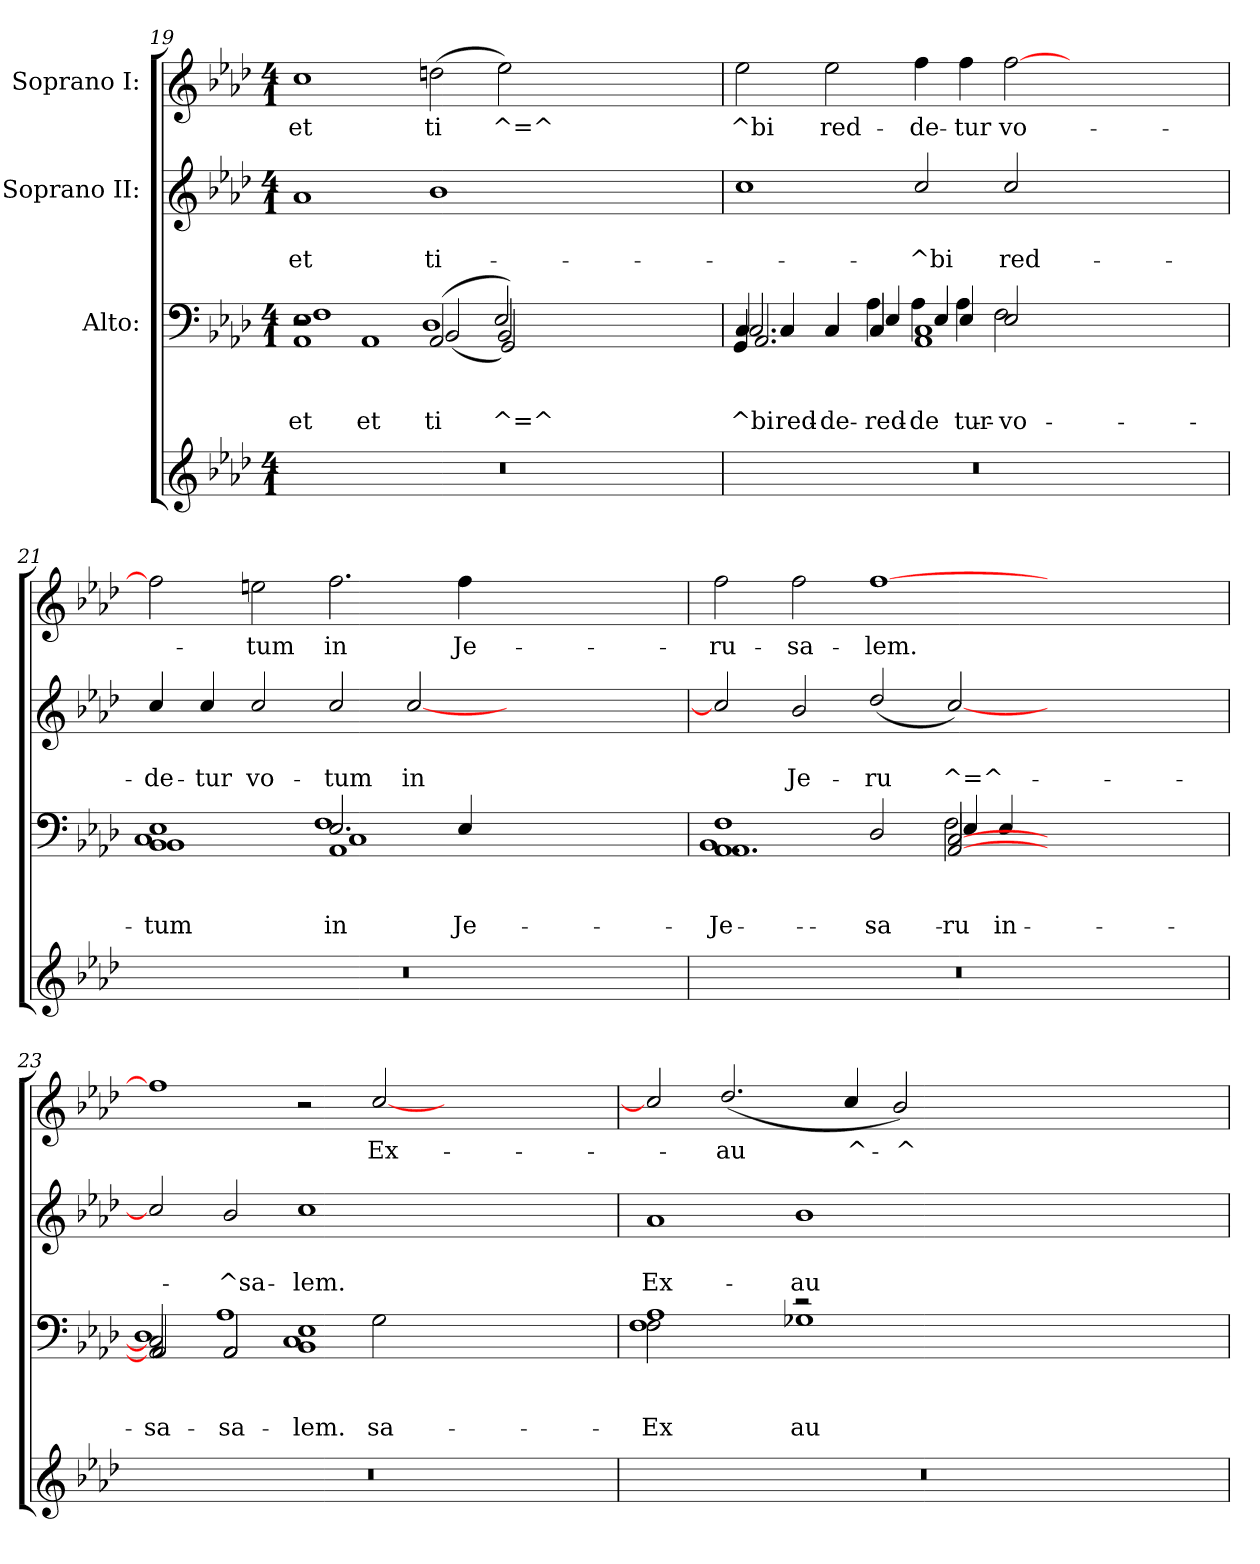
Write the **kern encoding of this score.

**kern	**kern	**text	**text	**text	**kern	**text	**text	**kern	**text
*part4	*part3	*part3	*part3	*part3	*part2	*part2	*part2	*part1	*part1
*staff4	*staff3	*staff3	*staff3	*staff3	*staff2	*staff2	*staff2	*staff1	*staff1
*	*I"Alto:	*	*	*	*I"Soprano II:	*	*	*I"Soprano I:	*
*clefG2	*clefF4	*	*	*	*clefG2	*	*	*clefG2	*
*k[b-e-a-d-]	*k[b-e-a-d-]	*	*	*	*k[b-e-a-d-]	*	*	*k[b-e-a-d-]	*
*A-:	*A-:	*	*	*	*A-:	*	*	*A-:	*
*M4/1	*M4/1	*	*	*	*M4/1	*	*	*M4/1	*
=19	=19	=19	=19	=19	=19	=19	=19	=19	=19
!	!	!	!	!LO:LY:b	!	!	!	!	!
*	*^	*	*	*	*	*	*	*	*
!	!	!	!	!	!LO:LY:b	!	!	!	!	!
*	*^	*^	*	*	*	*	*	*	*	*
!	!	!	!	!	!	!	!LO:LY:b	!	!	!LO:LY:b	!	!LO:LY:b
00r	1AA-	1E-	2r	1F	.	.	-et	1a-	.	et	1cc	et
!	!	!	!	!	!	!	!LO:LY:b	!	!	!	!	!
.	.	.	1AA-	.	.	.	-et	.	.	.	.	.
!	!	!	!	!	!	!	!LO:LY:b	!	!	!	!	!
!	!	!	!	!	!	!	!LO:LY:b	!	!	!	!	!
!	!	!	!	!	!	!	!LO:LY:b	!	!	!LO:LY:b	!	!LO:LY:b
.	(<2AA-/	1D-	.	(<2BB-/	.	.	ti	1b-	.	ti-	(>2ddn\	ti
!	!	!	!	!	!	!	!LO:LY:b	!	!	!	!	!
!	!	!	!	!	!	!	!LO:LY:b	!	!	!	!	!
!	!	!	!	!	!	!	!LO:LY:b	!	!	!	!	!LO:LY:b
.	2BB-/)	.	2GG/	2E-/)	.	.	^=^	.	.	.	2ee-\)	^=^
.	0ryy	0ryy	0ryy	0ryy	.	.	.	0ryy	.	.	0ryy	.
!!LO:LB:g=z
=20	=20	=20	=20	=20	=20	=20	=20	=20	=20	=20	=20	=20
!	!	!	!	!	!	!	!LO:LY:b	!	!	!	!	!
!	!	!	!	!	!	!	!LO:LY:b	!	!	!	!	!
!	!	!	!	!	!	!	!LO:LY:b	!	!	!	!	!
!	!	!	!	!	!	!	!LO:LY:b	!	!	!	!	!LO:LY:b
00r	4C/	2.C/	4GG/	2.AA-/	.	.	-^bi	1cc	.	.	2ee-\	^bi
!	!	!	!	!	!	!	!LO:LY:b	!	!	!	!	!
!	!	!	!	!	!	!	!LO:LY:b	!	!	!	!	!
.	4C/	.	4C/	.	.	.	red-	.	.	.	.	.
!	!	!	!	!	!	!	!LO:LY:b	!	!	!	!	!
!	!	!	!	!	!	!	!LO:LY:b	!	!	!	!	!LO:LY:b
.	4C/	.	4C/	.	.	.	-de-	.	.	.	2ee-\	red-
!	!	!	!	!	!	!	!LO:LY:b	!	!	!	!	!
!	!	!	!	!	!	!	!LO:LY:b	!	!	!	!	!
!	!	!	!	!	!	!	!LO:LY:b	!	!	!	!	!
!	!	!	!	!	!	!	!LO:LY:b	!	!	!	!	!
.	4C/	4E-/	4C/	4A-\	.	.	red-	.	.	.	.	.
!	!	!	!	!	!	!	!LO:LY:b	!	!	!	!	!
!	!	!	!	!	!	!	!LO:LY:b	!	!	!	!	!
!	!	!	!	!	!	!	!LO:LY:b	!	!	!	!	!
!	!	!	!	!	!	!	!LO:LY:b	!	!	!LO:LY:b	!	!LO:LY:b
.	1C	4E-/	1AA-	4A-\	.	.	-de-	2cc/	.	-^bi	4ff\	-de-
!	!	!	!	!	!	!	!LO:LY:b	!	!	!	!	!
!	!	!	!	!	!	!	!LO:LY:b	!	!	!	!	!LO:LY:b
.	.	4E-/	.	4A-\	.	.	-tur-	.	.	.	4ff\	-tur
!	!	!	!	!	!	!	!LO:LY:b	!	!	!	!	!
!	!	!	!	!	!	!	!LO:LY:b	!	!	!LO:LY:b	!	!LO:LY:b
.	.	2E-/	.	2F\	.	.	-vo	2cc/	.	red-	[>2ff\	vo-
.	0ryy	0ryy	0ryy	0ryy	.	.	.	0ryy	.	.	0ryy	.
=21	=21	=21	=21	=21	=21	=21	=21	=21	=21	=21	=21	=21
!	!	!	!	!	!	!	!LO:LY:b	!	!	!	!	!
!	!	!	!	!	!	!	!LO:LY:b	!	!	!	!	!
!	!	!	!	!	!	!	!LO:LY:b	!	!	!	!	!
!	!	!	!	!	!	!	!LO:LY:b	!	!	!LO:LY:b	!	!
00r	1BB-	1E-	1BB-	1C	.	.	tum	4cc/	.	-de-	2ff\]	.
!	!	!	!	!	!	!	!	!	!	!LO:LY:b	!	!
.	.	.	.	.	.	.	.	4cc/	.	-tur	.	.
!	!	!	!	!	!	!	!	!	!	!LO:LY:b	!	!LO:LY:b
.	.	.	.	.	.	.	.	2cc/	.	vo-	2een\	-tum
!	!	!	!	!	!	!	!LO:LY:b	!	!	!	!	!
!	!	!	!	!	!	!	!LO:LY:b	!	!	!	!	!
!	!	!	!	!	!	!	!LO:LY:b	!	!	!	!	!
!	!	!	!	!	!	!	!LO:LY:b	!	!	!LO:LY:b	!	!LO:LY:b
.	1AA-	2.E-/	1C	1F	.	.	in	2cc/	.	-tum	2.ff\	in
!	!	!	!	!	!	!	!	!	!	!LO:LY:b	!	!
.	.	.	.	.	.	.	.	[<2cc/	.	in	.	.
!	!	!	!	!	!	!	!LO:LY:b	!	!	!	!	!LO:LY:b
.	.	4E-/	.	.	.	.	Je-	.	.	.	4ff\	Je-
.	0ryy	0ryy	0ryy	0ryy	.	.	.	0ryy	.	.	0ryy	.
=22	=22	=22	=22	=22	=22	=22	=22	=22	=22	=22	=22	=22
!	!	!	!	!	!	!	!LO:LY:b	!	!	!	!	!
!	!	!	!	!	!	!	!LO:LY:b	!	!	!	!	!
!	!	!	!	!	!	!	!LO:LY:b	!	!	!	!	!
!	!	!	!	!	!	!	!LO:LY:b	!	!	!	!	!LO:LY:b
00r	1.AA-	1F	1.AA-	1.BB-	.	.	-Je-	2cc/]	.	.	2ff\	-ru-
!	!	!	!	!	!	!	!	!	!	!LO:LY:b	!	!LO:LY:b
.	.	.	.	.	.	.	.	2b-/	.	Je-	2ff\	-sa-
!	!	!	!	!	!	!	!LO:LY:b	!	!	!LO:LY:b	!	!LO:LY:b
.	.	2D-/	.	.	.	.	-sa-	(<2dd-/	.	-ru	[>1ff	-lem.
!	!	!	!	!	!	!	!LO:LY:b	!	!	!	!	!
!	!	!	!	!	!	!	!LO:LY:b	!	!	!	!	!
!	!	!	!	!	!	!	!LO:LY:b	!	!	!	!	!
!	!	!	!	!	!	!	!LO:LY:b	!	!	!LO:LY:b	!	!
.	[<2C/	4E-/	[<2AA-/	2F\	.	.	-ru-	[<2cc/)	.	^=^-	.	.
!	!	!	!	!	!	!	!LO:LY:b	!	!	!	!	!
.	.	4E-/	.	.	.	.	in	.	.	.	.	.
.	0ryy	0ryy	0ryy	0ryy	.	.	.	0ryy	.	.	0ryy	.
!!LO:LB:g=z
=23	=23	=23	=23	=23	=23	=23	=23	=23	=23	=23	=23	=23
!	!	!	!	!	!	!	!LO:LY:b	!	!	!	!	!
!	!	!	!	!	!	!	!LO:LY:b	!	!	!	!	!
00r	2C/]	2AA-/	2AA-/]	1D-	.	.	sa-	2cc/]	.	.	1ff]	.
!	!	!	!	!	!	!	!LO:LY:b	!	!	!	!	!
!	!	!	!	!	!	!	!LO:LY:b	!	!	!	!	!
!	!	!	!	!	!	!	!LO:LY:b	!	!	!LO:LY:b	!	!
.	2AA-/	1A-	2AA-/	.	.	.	-sa-	2b-/	.	-^sa-	.	.
!	!	!	!	!	!	!	!LO:LY:b	!	!	!	!	!
!	!	!	!	!	!	!	!LO:LY:b	!	!	!	!	!
!	!	!	!	!	!	!	!LO:LY:b	!	!	!LO:LY:b	!	!
.	1BB-	.	1E-	1C	.	.	-lem.	1cc	.	-lem.	2r	.
!	!	!	!	!	!	!	!LO:LY:b	!	!	!	!	!LO:LY:b
.	.	2G\	.	.	.	.	-sa-	.	.	.	[<2cc/	Ex-
.	0ryy	0ryy	0ryy	0ryy	.	.	.	0ryy	.	.	0ryy	.
!!LO:PB:g=z
=24	=24	=24	=24	=24	=24	=24	=24	=24	=24	=24	=24	=24
!	!	!	!	!	!	!	!LO:LY:b	!	!	!	!	!
!	!	!	!	!	!	!	!LO:LY:b	!	!	!LO:LY:b	!	!
*	*	*	*v	*v	*	*	*	*	*	*	*	*
00r	1A-	2F\	1F	.	.	Ex-	1a-	.	Ex-	2cc/]	.
!	!	!	!	!	!	!	!	!	!	!	!LO:LY:b
.	.	0ryy	.	.	.	.	.	.	.	(<2.dd-/	-au
!	!	!	!	!	!	!LO:LY:b	!	!	!LO:LY:b	!	!
.	2rc	.	1G-X	.	.	-au-	1b-	.	-au-	.	.
!	!	!	!	!	!	!	!	!	!	!	!LO:LY:b
.	.	.	.	.	.	.	.	.	.	4cc/	^-
!	!	!	!	!	!	!	!	!	!	!	!LO:LY:b
.	0ryy	.	.	.	.	.	.	.	.	2b-/)	-^-
.	.	.	0ryy	.	.	.	0ryy	.	.	0ryy	.
.	.	1.ryy	.	.	.	.	.	.	.	.	.
.	2ryy	.	.	.	.	.	.	.	.	.	.
*	*v	*v	*v	*	*	*	*	*	*	*	*
=	=	=	=	=	=	=	=	=	=
*-	*-	*-	*-	*-	*-	*-	*-	*-	*-
